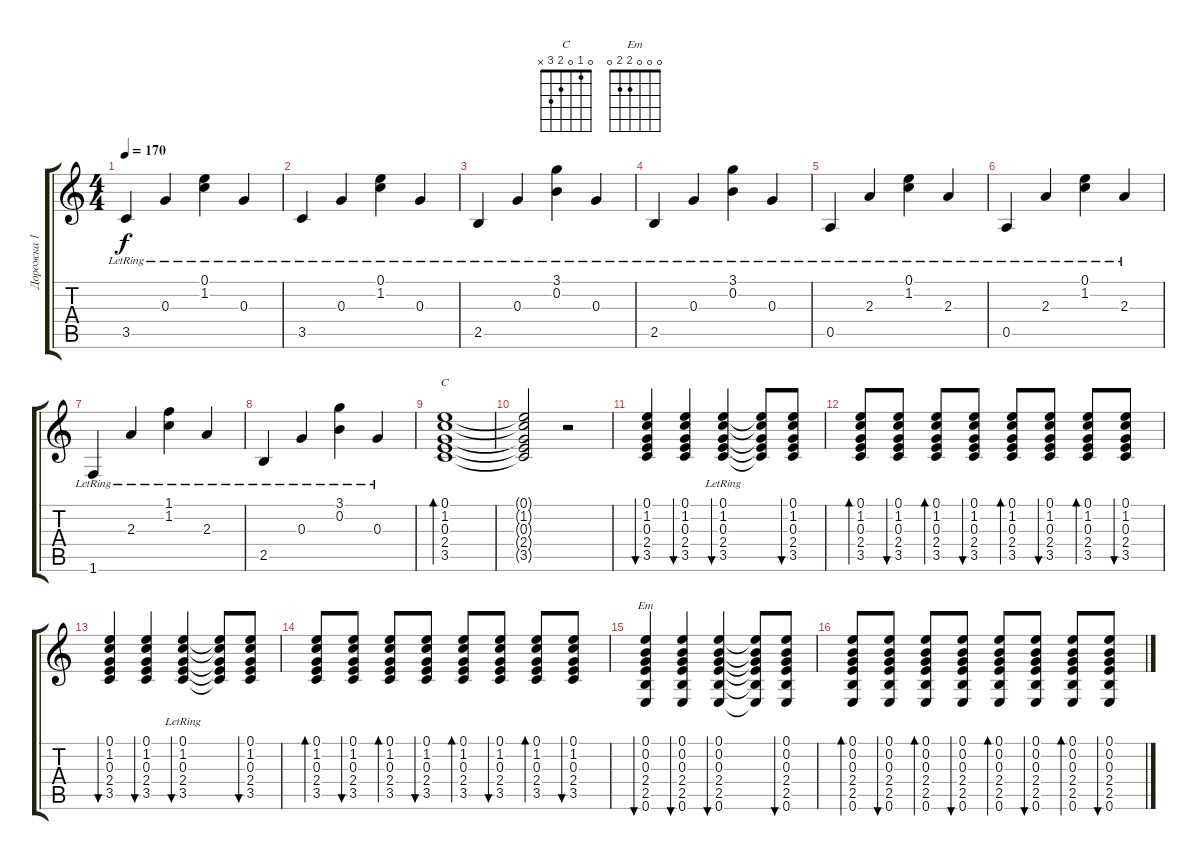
\track ("Дорожка 1" "Дорожка 1") {instrument acousticguitarnylon}
\staff {score tabs}
\tuning (E4 B3 G3 D3 A2 E2) {hide}
\chord ("C" 0 1 0 2 3 x)
\chord ("Em" 0 0 0 2 2 0)
\ts (4 4)
\tempo 170
\clef g2
\ks c
3.5{lr}.4{dy f} 0.3{lr}.4 (0.1{lr} 1.2{lr}).4 0.3{lr}.4 |
3.5{lr}.4 0.3{lr}.4 (0.1{lr} 1.2{lr}).4 0.3{lr}.4 |
2.5{lr}.4 0.3{lr}.4 (3.1{lr} 0.2{lr}).4 0.3{lr}.4 |
2.5{lr}.4 0.3{lr}.4 (3.1{lr} 0.2{lr}).4 0.3{lr}.4 |
0.5{lr}.4 2.3{lr}.4 (0.1{lr} 1.2{lr}).4 2.3{lr}.4 |
0.5{lr}.4 2.3{lr}.4 (0.1{lr} 1.2{lr}).4 2.3{lr}.4 |
1.6{lr}.4 2.3{lr}.4 (1.1{lr} 1.2{lr}).4 2.3{lr}.4 |
2.5{lr}.4 0.3{lr}.4 (3.1{lr} 0.2{lr}).4 0.3{lr}.4 |
(0.1 1.2 0.3 2.4 3.5).1{bd 480 ch "C"} |
(0.1{t} 1.2{t} 0.3{t} 2.4{t} 3.5{t}).2 r.2 |
(0.1 1.2 0.3 2.4 3.5).4{bu 120} (0.1 1.2 0.3 2.4 3.5).4{bu 120} (0.1{lr} 1.2{lr} 0.3{lr} 2.4{lr} 3.5{lr}).4{bu 120} (0.1{t} 1.2{t} 0.3{t} 2.4{t} 3.5{t}).8 (0.1 1.2 0.3 2.4 3.5).8{bu 120} |
(0.1 1.2 0.3 2.4 3.5).8{bd 120} (0.1 1.2 0.3 2.4 3.5).8{bu 120} (0.1 1.2 0.3 2.4 3.5).8{bd 120} (0.1 1.2 0.3 2.4 3.5).8{bu 120} (0.1 1.2 0.3 2.4 3.5).8{bd 120} (0.1 1.2 0.3 2.4 3.5).8{bu 120} (0.1 1.2 0.3 2.4 3.5).8{bd 120} (0.1 1.2 0.3 2.4 3.5).8{bu 120} |
(0.1 1.2 0.3 2.4 3.5).4{bu 120} (0.1 1.2 0.3 2.4 3.5).4{bu 120} (0.1{lr} 1.2{lr} 0.3{lr} 2.4{lr} 3.5{lr}).4{bu 120} (0.1{t} 1.2{t} 0.3{t} 2.4{t} 3.5{t}).8 (0.1 1.2 0.3 2.4 3.5).8{bu 120} |
(0.1 1.2 0.3 2.4 3.5).8{bd 120} (0.1 1.2 0.3 2.4 3.5).8{bu 120} (0.1 1.2 0.3 2.4 3.5).8{bd 120} (0.1 1.2 0.3 2.4 3.5).8{bu 120} (0.1 1.2 0.3 2.4 3.5).8{bd 120} (0.1 1.2 0.3 2.4 3.5).8{bu 120} (0.1 1.2 0.3 2.4 3.5).8{bd 120} (0.1 1.2 0.3 2.4 3.5).8{bu 120} |
(0.1 0.2 0.3 2.4 2.5 0.6).4{bu 120 ch "Em"} (0.1 0.2 0.3 2.4 2.5 0.6).4{bu 120} (0.1 0.2 0.3 2.4 2.5 0.6).4{bu 120} (0.1{t} 0.2{t} 0.3{t} 2.4{t} 2.5{t} 0.6{t}).8 (0.1 0.2 0.3 2.4 2.5 0.6).8{bu 120} |
(0.1 0.2 0.3 2.4 2.5 0.6).8{bd 120} (0.1 0.2 0.3 2.4 2.5 0.6).8{bu 120} (0.1 0.2 0.3 2.4 2.5 0.6).8{bd 120} (0.1 0.2 0.3 2.4 2.5 0.6).8{bu 120} (0.1 0.2 0.3 2.4 2.5 0.6).8{bd 120} (0.1 0.2 0.3 2.4 2.5 0.6).8{bu 120} (0.1 0.2 0.3 2.4 2.5 0.6).8{bd 120} (0.1 0.2 0.3 2.4 2.5 0.6).8{bu 120}
